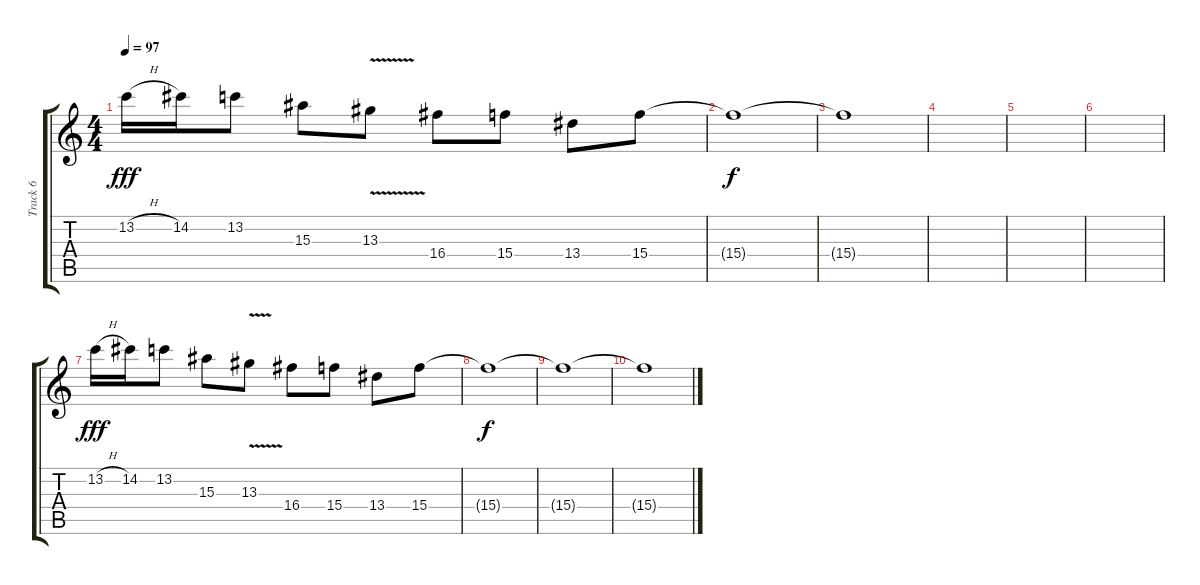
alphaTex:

\track ("Track 6" "Track 6") {instrument overdrivenguitar}
\staff {score tabs}
\tuning (E4 B3 G3 D3 A2 E2) {hide}
\ts (4 4)
\tempo 97
\clef g2
\ks c
13.2{h}.16{dy fff} 14.2.16 13.2.8 15.3.8 13.3{v}.8 16.4.8 15.4.8 13.4.8 15.4.8 |
15.4{t}.1{dy f} |
15.4{t}.1 |
|
|
|
13.2{h}.16{dy fff} 14.2.16 13.2.8 15.3.8 13.3{v}.8 16.4.8 15.4.8 13.4.8 15.4.8 |
15.4{t}.1{dy f} |
15.4{t}.1 |
15.4{t}.1
